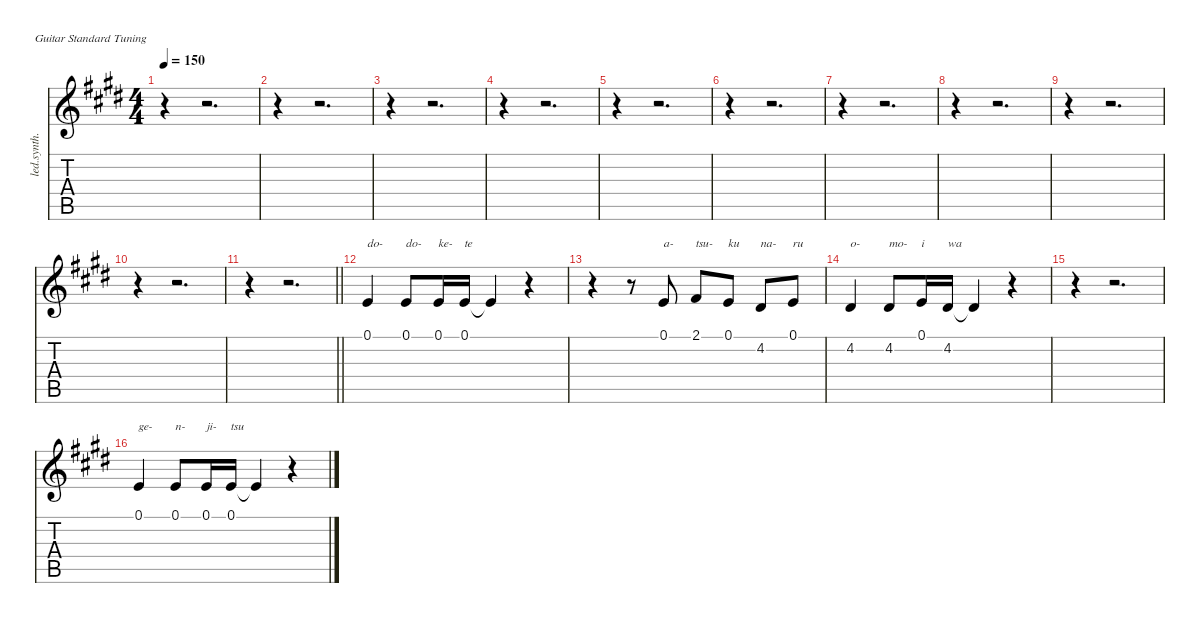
\defaultSystemsLayout 4
\hideDynamics
\bracketExtendMode nobrackets
\track (" (Voice)" "led.synth.") {instrument lead2sawtooth}
\staff {score tabs}
\tuning (E4 B3 G3 D3 A2 E2)
\ts (4 4)
\tempo 150
\clef g2
\ks c#minor
r.4{dy f} r.2{d} |
r.4 r.2{d} |
r.4 r.2{d} |
r.4 r.2{d} |
r.4 r.2{d} |
r.4 r.2{d} |
r.4 r.2{d} |
r.4 r.2{d} |
r.4 r.2{d} |
r.4 r.2{d} |
\barLineRight lightlight
r.4 r.2{d} |
0.1{acc forcenatural}.4{txt "do-"} 0.1{acc forcenatural}.8{txt "do-"} 0.1{acc forcenatural}.16{txt "ke-"} 0.1{acc forcenatural}.16{txt "te"} 0.1{t acc forcenatural}.4 r.4 |
r.4 r.8 0.1{acc forcenatural}.8{txt "a-"} 2.1{acc #}.8{txt "tsu-"} 0.1{acc forcenatural}.8{txt "ku"} 4.2{acc #}.8{txt "na-"} 0.1{acc forcenatural}.8{txt "ru"} |
4.2{acc #}.4{txt "o-"} 4.2{acc #}.8{txt "mo-"} 0.1{acc forcenatural}.16{txt "i"} 4.2{acc #}.16{txt "wa"} 4.2{t acc #}.4 r.4 |
r.4 r.2{d} |
0.1{acc forcenatural}.4{txt "ge-"} 0.1{acc forcenatural}.8{txt "n-"} 0.1{acc forcenatural}.16{txt "ji-"} 0.1{acc forcenatural}.16{txt "tsu"} 0.1{t acc forcenatural}.4 r.4
